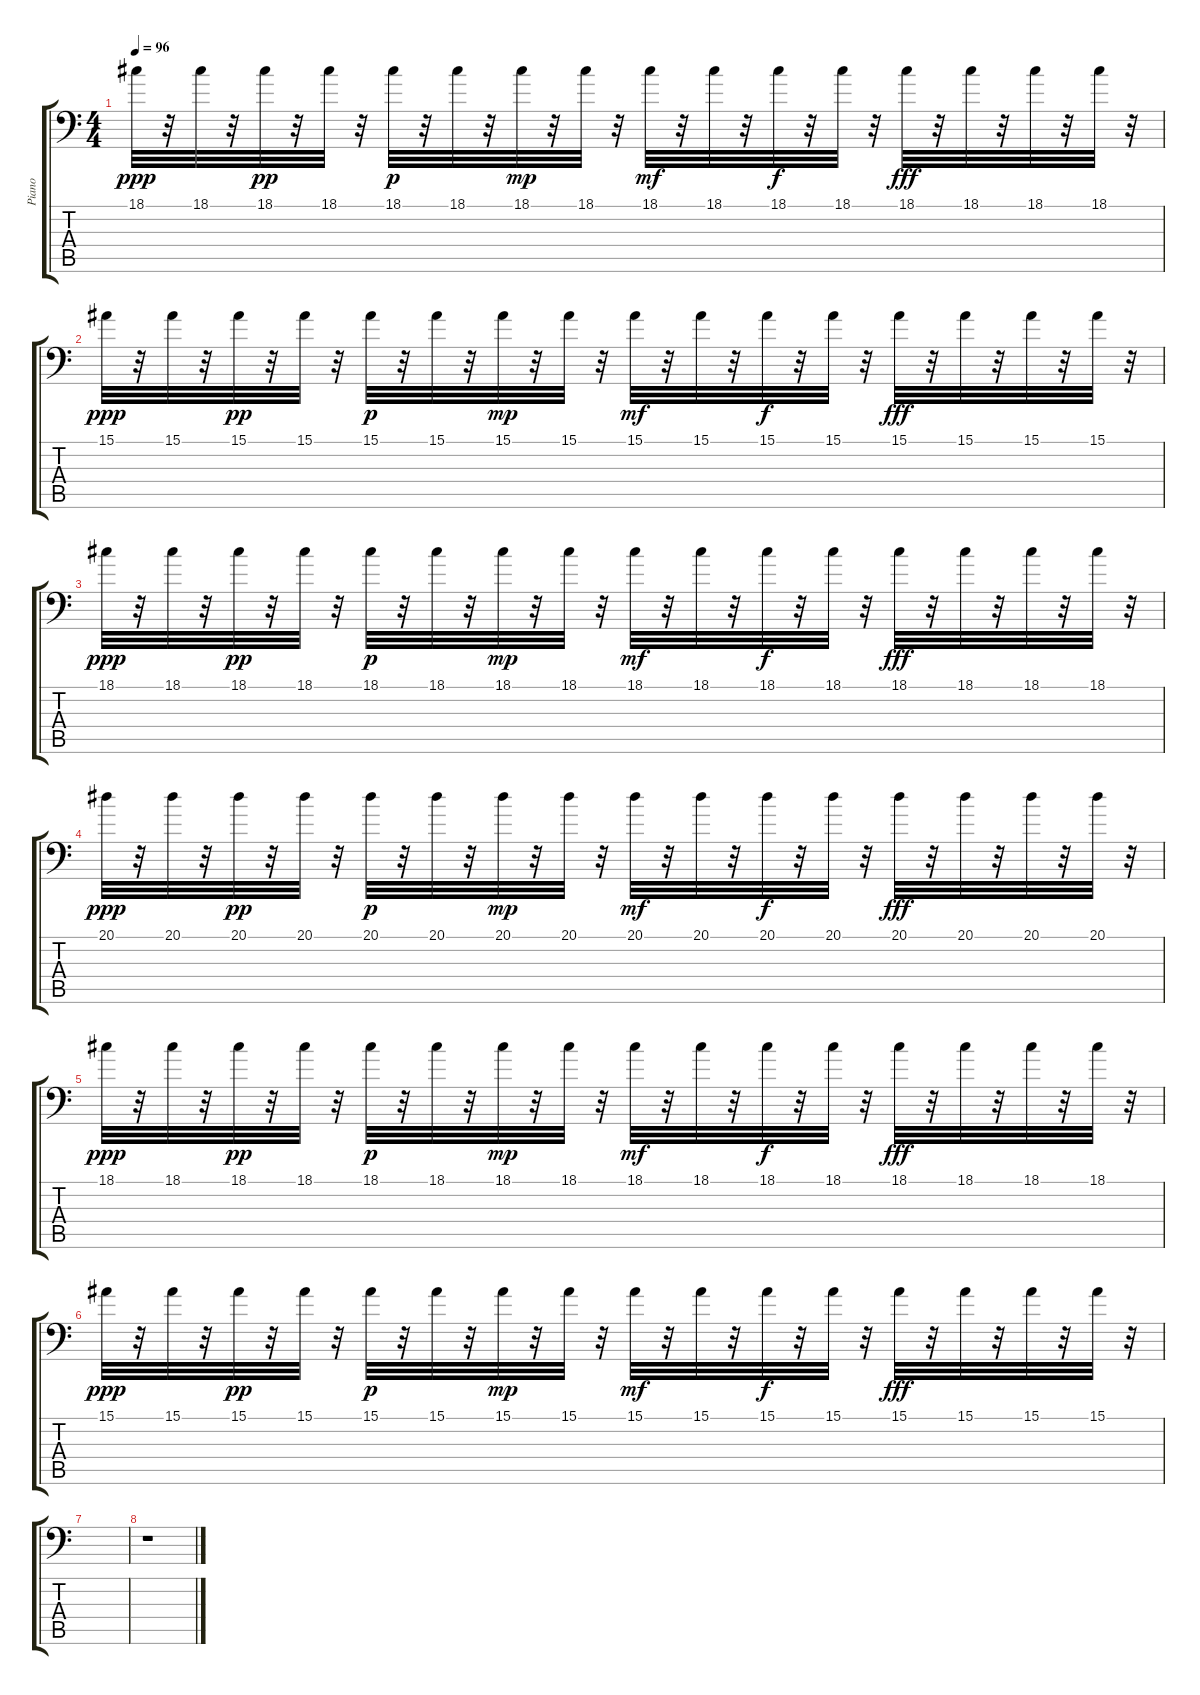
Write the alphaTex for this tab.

\track ("Piano" "Piano") {instrument acousticgrandpiano}
\staff {score tabs}
\tuning (G3 D3 Bb2 F2 C2 F1) {hide}
\ts (4 4)
\tempo 96
\clef f4
\ks c
18.1.32{dy ppp} r.32 18.1.32 r.32 18.1.32{dy pp} r.32 18.1.32 r.32 18.1.32{dy p} r.32 18.1.32 r.32 18.1.32{dy mp} r.32 18.1.32 r.32 18.1.32{dy mf} r.32 18.1.32 r.32 18.1.32{dy f} r.32 18.1.32 r.32 18.1.32{dy fff} r.32 18.1.32 r.32 18.1.32 r.32 18.1.32 r.32 |
15.1.32{dy ppp} r.32 15.1.32 r.32 15.1.32{dy pp} r.32 15.1.32 r.32 15.1.32{dy p} r.32 15.1.32 r.32 15.1.32{dy mp} r.32 15.1.32 r.32 15.1.32{dy mf} r.32 15.1.32 r.32 15.1.32{dy f} r.32 15.1.32 r.32 15.1.32{dy fff} r.32 15.1.32 r.32 15.1.32 r.32 15.1.32 r.32 |
18.1.32{dy ppp} r.32 18.1.32 r.32 18.1.32{dy pp} r.32 18.1.32 r.32 18.1.32{dy p} r.32 18.1.32 r.32 18.1.32{dy mp} r.32 18.1.32 r.32 18.1.32{dy mf} r.32 18.1.32 r.32 18.1.32{dy f} r.32 18.1.32 r.32 18.1.32{dy fff} r.32 18.1.32 r.32 18.1.32 r.32 18.1.32 r.32 |
20.1.32{dy ppp} r.32 20.1.32 r.32 20.1.32{dy pp} r.32 20.1.32 r.32 20.1.32{dy p} r.32 20.1.32 r.32 20.1.32{dy mp} r.32 20.1.32 r.32 20.1.32{dy mf} r.32 20.1.32 r.32 20.1.32{dy f} r.32 20.1.32 r.32 20.1.32{dy fff} r.32 20.1.32 r.32 20.1.32 r.32 20.1.32 r.32 |
18.1.32{dy ppp} r.32 18.1.32 r.32 18.1.32{dy pp} r.32 18.1.32 r.32 18.1.32{dy p} r.32 18.1.32 r.32 18.1.32{dy mp} r.32 18.1.32 r.32 18.1.32{dy mf} r.32 18.1.32 r.32 18.1.32{dy f} r.32 18.1.32 r.32 18.1.32{dy fff} r.32 18.1.32 r.32 18.1.32 r.32 18.1.32 r.32 |
15.1.32{dy ppp} r.32 15.1.32 r.32 15.1.32{dy pp} r.32 15.1.32 r.32 15.1.32{dy p} r.32 15.1.32 r.32 15.1.32{dy mp} r.32 15.1.32 r.32 15.1.32{dy mf} r.32 15.1.32 r.32 15.1.32{dy f} r.32 15.1.32 r.32 15.1.32{dy fff} r.32 15.1.32 r.32 15.1.32 r.32 15.1.32 r.32 |
|
r.1
